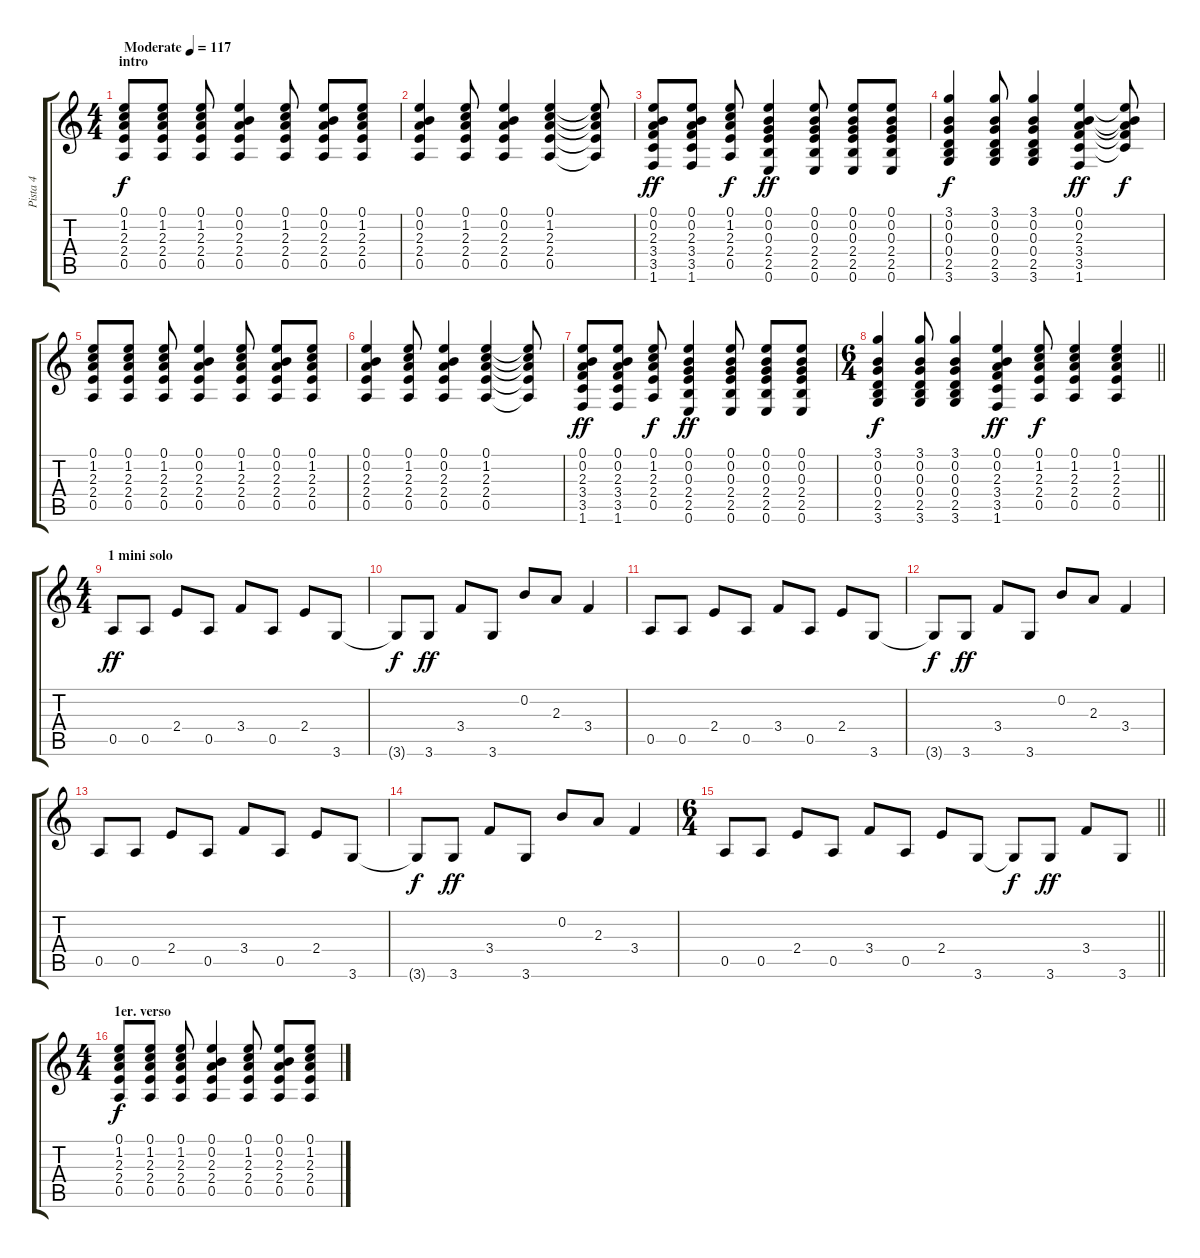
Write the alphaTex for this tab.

\track ("Pista 4" "Pista 4") {instrument acousticguitarsteel}
\staff {score tabs}
\tuning (E4 B3 G3 D3 A2 E2) {hide}
\ts (4 4)
\section ("" "intro")
\tempo (117 "Moderate")
\clef g2
\ks c
(0.1 1.2 2.3 2.4 0.5).8{dy f instrument acousticguitarsteel} (0.1 1.2 2.3 2.4 0.5).8 (0.1 1.2 2.3 2.4 0.5).8 (0.1 0.2 2.3 2.4 0.5).4 (0.1 1.2 2.3 2.4 0.5).8 (0.1 0.2 2.3 2.4 0.5).8 (0.1 1.2 2.3 2.4 0.5).8 |
(0.1 0.2 2.3 2.4 0.5).4 (0.1 1.2 2.3 2.4 0.5).8 (0.1 0.2 2.3 2.4 0.5).4 (0.1 1.2 2.3 2.4 0.5).4 (0.1{t} 1.2{t} 2.3{t} 2.4{t} 0.5{t}).8 |
(0.1 0.2 2.3 3.4 3.5 1.6).8{dy ff} (0.1 0.2 2.3 3.4 3.5 1.6).8 (0.1 1.2 2.3 2.4 0.5).8{dy f} (0.1 0.2 0.3 2.4 2.5 0.6).4{dy ff} (0.1 0.2 0.3 2.4 2.5 0.6).8 (0.1 0.2 0.3 2.4 2.5 0.6).8 (0.1 0.2 0.3 2.4 2.5 0.6).8 |
(3.1 0.2 0.3 0.4 2.5 3.6).4{dy f} (3.1 0.2 0.3 0.4 2.5 3.6).8 (3.1 0.2 0.3 0.4 2.5 3.6).4 (0.1 0.2 2.3 3.4 3.5 1.6).4{dy ff} (0.1{t} 0.2{t} 2.3{t} 3.4{t} 3.5{t}).8{dy f} |
(0.1 1.2 2.3 2.4 0.5).8 (0.1 1.2 2.3 2.4 0.5).8 (0.1 1.2 2.3 2.4 0.5).8 (0.1 0.2 2.3 2.4 0.5).4 (0.1 1.2 2.3 2.4 0.5).8 (0.1 0.2 2.3 2.4 0.5).8 (0.1 1.2 2.3 2.4 0.5).8 |
(0.1 0.2 2.3 2.4 0.5).4 (0.1 1.2 2.3 2.4 0.5).8 (0.1 0.2 2.3 2.4 0.5).4 (0.1 1.2 2.3 2.4 0.5).4 (0.1{t} 1.2{t} 2.3{t} 2.4{t} 0.5{t}).8 |
(0.1 0.2 2.3 3.4 3.5 1.6).8{dy ff} (0.1 0.2 2.3 3.4 3.5 1.6).8 (0.1 1.2 2.3 2.4 0.5).8{dy f} (0.1 0.2 0.3 2.4 2.5 0.6).4{dy ff} (0.1 0.2 0.3 2.4 2.5 0.6).8 (0.1 0.2 0.3 2.4 2.5 0.6).8 (0.1 0.2 0.3 2.4 2.5 0.6).8 |
\ts (6 4)
\barLineRight lightlight
(3.1 0.2 0.3 0.4 2.5 3.6).4{dy f} (3.1 0.2 0.3 0.4 2.5 3.6).8 (3.1 0.2 0.3 0.4 2.5 3.6).4 (0.1 0.2 2.3 3.4 3.5 1.6).4{dy ff} (0.1 1.2 2.3 2.4 0.5).8{dy f} (0.1 1.2 2.3 2.4 0.5).4 (0.1 1.2 2.3 2.4 0.5).4 |
\ts (4 4)
\section ("" "1 mini solo")
0.5.8{dy ff} 0.5.8 2.4.8 0.5.8 3.4.8 0.5.8 2.4.8 3.6.8 |
3.6{t}.8{dy f} 3.6.8{dy ff} 3.4.8 3.6.8 0.2.8 2.3.8 3.4.4 |
0.5.8 0.5.8 2.4.8 0.5.8 3.4.8 0.5.8 2.4.8 3.6.8 |
3.6{t}.8{dy f} 3.6.8{dy ff} 3.4.8 3.6.8 0.2.8 2.3.8 3.4.4 |
0.5.8 0.5.8 2.4.8 0.5.8 3.4.8 0.5.8 2.4.8 3.6.8 |
3.6{t}.8{dy f} 3.6.8{dy ff} 3.4.8 3.6.8 0.2.8 2.3.8 3.4.4 |
\ts (6 4)
\barLineRight lightlight
0.5.8 0.5.8 2.4.8 0.5.8 3.4.8 0.5.8 2.4.8 3.6.8 3.6{t}.8{dy f} 3.6.8{dy ff} 3.4.8 3.6.8 |
\ts (4 4)
\section ("" "1er. verso")
(0.1 1.2 2.3 2.4 0.5).8{dy f} (0.1 1.2 2.3 2.4 0.5).8 (0.1 1.2 2.3 2.4 0.5).8 (0.1 0.2 2.3 2.4 0.5).4 (0.1 1.2 2.3 2.4 0.5).8 (0.1 0.2 2.3 2.4 0.5).8 (0.1 1.2 2.3 2.4 0.5).8
